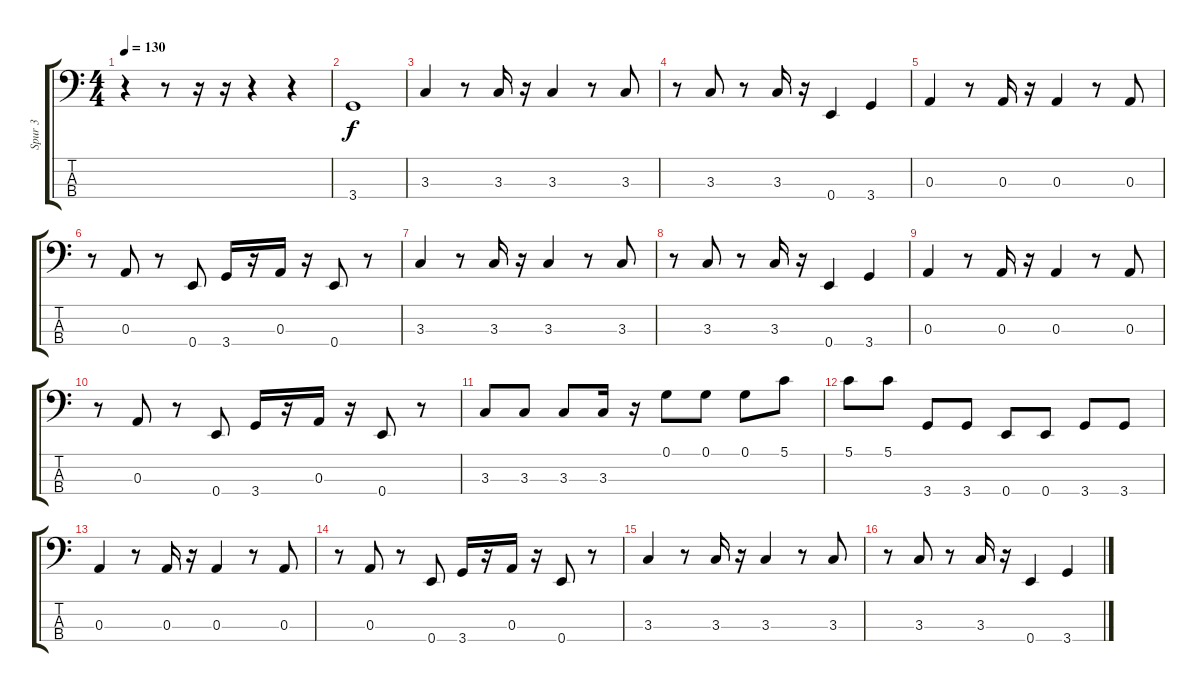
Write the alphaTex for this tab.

\track ("Spur 3" "Spur 3") {instrument fretlessbass}
\staff {score tabs}
\tuning (G2 D2 A1 E1) {hide}
\ts (4 4)
\tempo 130
\clef f4
\ks c
r.4{dy f} r.8 r.16 r.16 r.4 r.4 |
3.4.1 |
3.3.4 r.8 3.3.16 r.16 3.3.4 r.8 3.3.8 |
r.8 3.3.8 r.8 3.3.16 r.16 0.4.4 3.4.4 |
0.3.4 r.8 0.3.16 r.16 0.3.4 r.8 0.3.8 |
r.8 0.3.8 r.8 0.4.8 3.4.16 r.16 0.3.16 r.16 0.4.8 r.8 |
3.3.4 r.8 3.3.16 r.16 3.3.4 r.8 3.3.8 |
r.8 3.3.8 r.8 3.3.16 r.16 0.4.4 3.4.4 |
0.3.4 r.8 0.3.16 r.16 0.3.4 r.8 0.3.8 |
r.8 0.3.8 r.8 0.4.8 3.4.16 r.16 0.3.16 r.16 0.4.8 r.8 |
3.3.8 3.3.8 3.3.8 3.3.16 r.16 0.1.8 0.1.8 0.1.8 5.1.8 |
5.1.8 5.1.8 3.4.8 3.4.8 0.4.8 0.4.8 3.4.8 3.4.8 |
0.3.4 r.8 0.3.16 r.16 0.3.4 r.8 0.3.8 |
r.8 0.3.8 r.8 0.4.8 3.4.16 r.16 0.3.16 r.16 0.4.8 r.8 |
3.3.4 r.8 3.3.16 r.16 3.3.4 r.8 3.3.8 |
r.8 3.3.8 r.8 3.3.16 r.16 0.4.4 3.4.4
